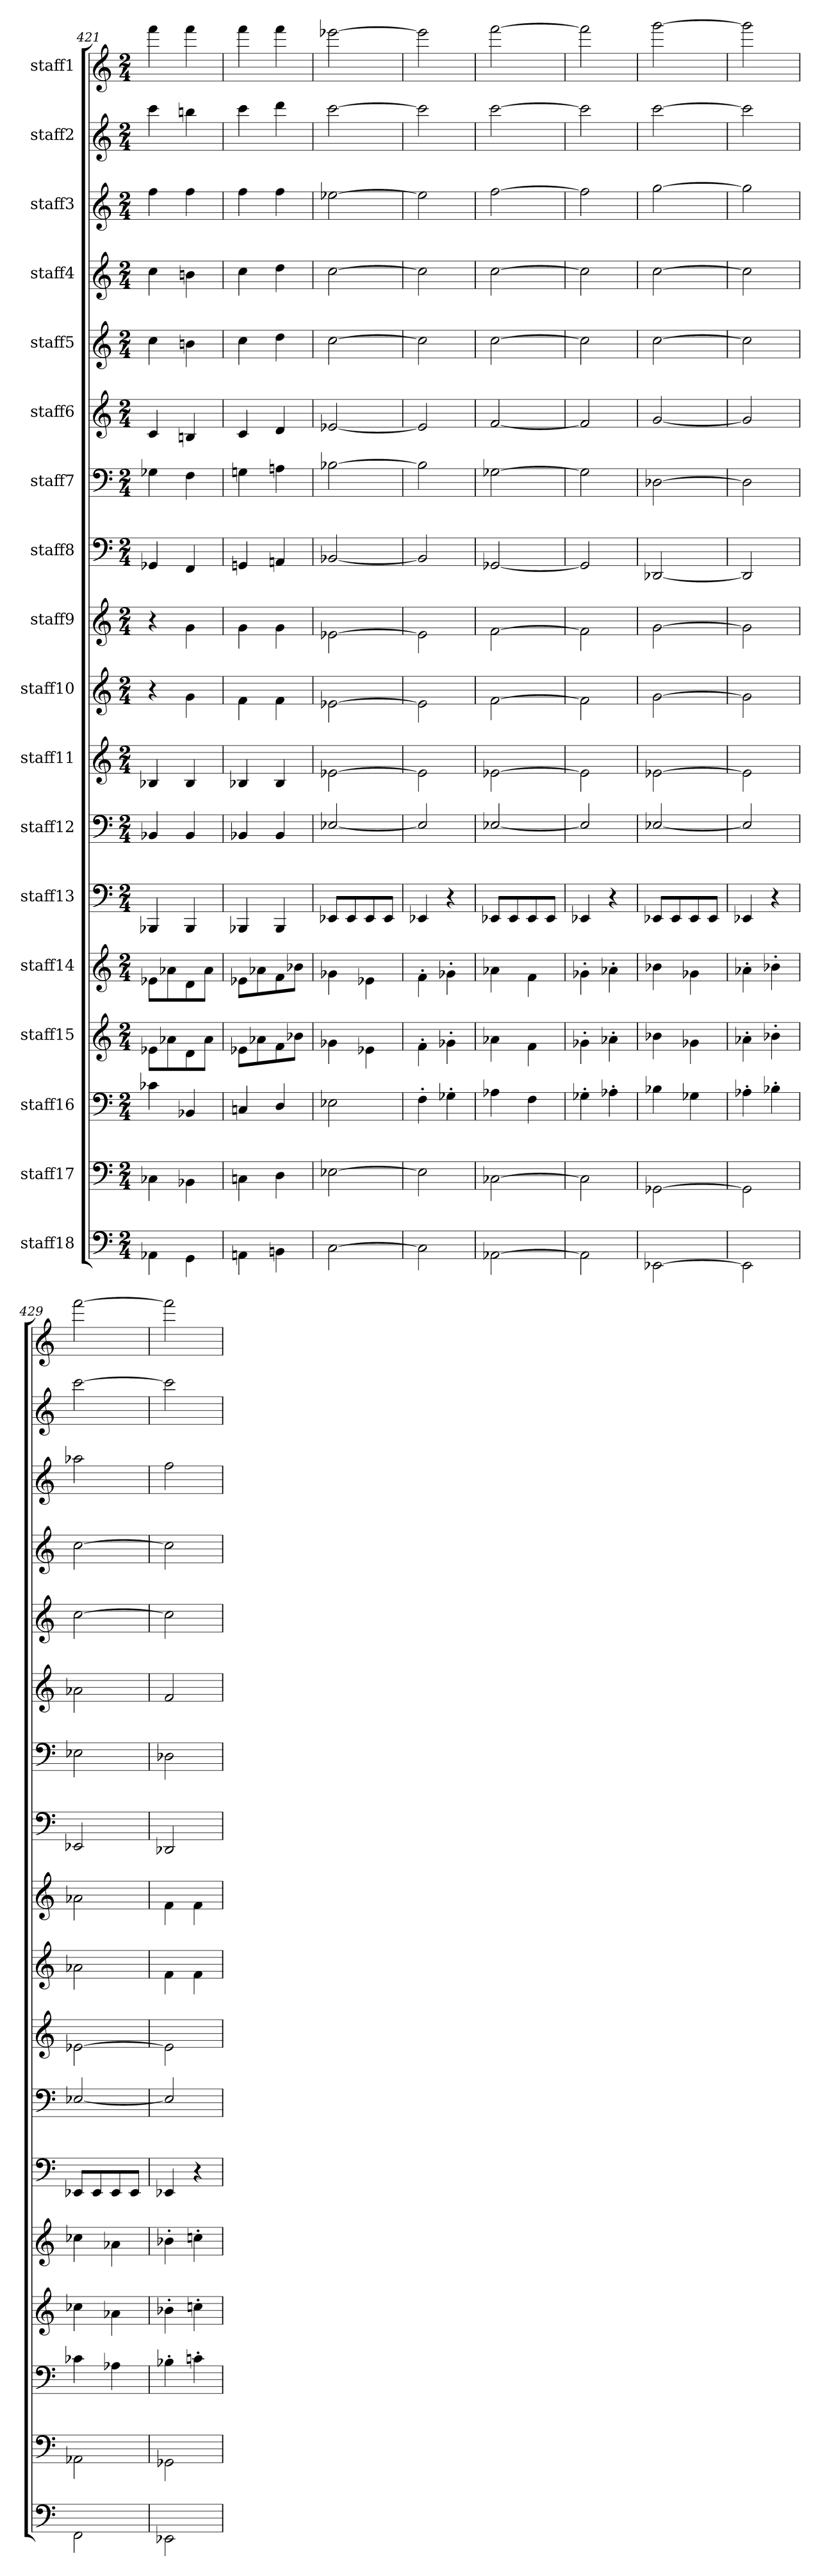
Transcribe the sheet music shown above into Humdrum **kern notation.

**kern	**kern	**kern	**kern	**kern	**kern	**kern	**kern	**kern	**kern	**kern	**kern	**kern	**kern	**kern	**kern	**kern	**kern
*part18	*part17	*part16	*part15	*part14	*part13	*part12	*part11	*part10	*part9	*part8	*part7	*part6	*part5	*part4	*part3	*part2	*part1
*staff18	*staff17	*staff16	*staff15	*staff14	*staff13	*staff12	*staff11	*staff10	*staff9	*staff8	*staff7	*staff6	*staff5	*staff4	*staff3	*staff2	*staff1
*I"staff18	*I"staff17	*I"staff16	*I"staff15	*I"staff14	*I"staff13	*I"staff12	*I"staff11	*I"staff10	*I"staff9	*I"staff8	*I"staff7	*I"staff6	*I"staff5	*I"staff4	*I"staff3	*I"staff2	*I"staff1
*M2/4	*M2/4	*M2/4	*M2/4	*M2/4	*M2/4	*M2/4	*M2/4	*M2/4	*M2/4	*M2/4	*M2/4	*M2/4	*M2/4	*M2/4	*M2/4	*M2/4	*M2/4
=421	=421	=421	=421	=421	=421	=421	=421	=421	=421	=421	=421	=421	=421	=421	=421	=421	=421
4AA-\	4C-\	4c-\	8e-\L	8e-\L	4BBB-/	4BB-/	4B-/	4r	4r	4GG-/	4G-\	4c/	4cc\	4cc\	4ff\	4ccc\	4fff\
.	.	.	8a-\	8a-\	.	.	.	.	.	.	.	.	.	.	.	.	.
4GG\	4BB-\	4BB-/	8d\	8d\	4BBB-/	4BB-/	4B-/	4g\	4g\	4FF/	4F\	4Bn/	4bn\	4bn\	4ff\	4bbn\	4fff\
.	.	.	8a-\J	8a-\J	.	.	.	.	.	.	.	.	.	.	.	.	.
=422	=422	=422	=422	=422	=422	=422	=422	=422	=422	=422	=422	=422	=422	=422	=422	=422	=422
4AAn\	4Cn\	4Cn/	8e-\L	8e-\L	4BBB-/	4BB-/	4B-/	4f\	4g\	4GGn/	4Gn\	4c/	4cc\	4cc\	4ff\	4ccc\	4fff\
.	.	.	8a-\	8a-\	.	.	.	.	.	.	.	.	.	.	.	.	.
4BBn\	4D\	4D/	8f\	8f\	4BBB-/	4BB-/	4B-/	4f\	4g\	4AAn/	4An\	4d/	4dd\	4dd\	4ff\	4ddd\	4fff\
.	.	.	8b-\J	8b-\J	.	.	.	.	.	.	.	.	.	.	.	.	.
=423	=423	=423	=423	=423	=423	=423	=423	=423	=423	=423	=423	=423	=423	=423	=423	=423	=423
[2C\	[2E-\	2E-\	4g-\	4g-\	8EE-/L	[2E-/	[2e-\	[2e-\	[2e-\	[2BB-/	[2B-\	[2e-/	[2cc\	[2cc\	[2ee-\	[2ccc\	[2eee-\
.	.	.	.	.	8EE-/	.	.	.	.	.	.	.	.	.	.	.	.
.	.	.	4e-\	4e-\	8EE-/	.	.	.	.	.	.	.	.	.	.	.	.
.	.	.	.	.	8EE-/J	.	.	.	.	.	.	.	.	.	.	.	.
=424	=424	=424	=424	=424	=424	=424	=424	=424	=424	=424	=424	=424	=424	=424	=424	=424	=424
2C\]	2E-\]	4F'>\	4f'>\	4f'>\	4EE-/	2E-/]	2e-\]	2e-\]	2e-\]	2BB-/]	2B-\]	2e-/]	2cc\]	2cc\]	2ee-\]	2ccc\]	2eee-\]
.	.	4G-'>\	4g-'>\	4g-'>\	4r	.	.	.	.	.	.	.	.	.	.	.	.
=425	=425	=425	=425	=425	=425	=425	=425	=425	=425	=425	=425	=425	=425	=425	=425	=425	=425
[2AA-\	[2C-\	4A-\	4a-\	4a-\	8EE-/L	[2E-/	[2e-\	[2f\	[2f\	[2GG-/	[2G-\	[2f/	[2cc\	[2cc\	[2ff\	[2ccc\	[2fff\
.	.	.	.	.	8EE-/	.	.	.	.	.	.	.	.	.	.	.	.
.	.	4F\	4f\	4f\	8EE-/	.	.	.	.	.	.	.	.	.	.	.	.
.	.	.	.	.	8EE-/J	.	.	.	.	.	.	.	.	.	.	.	.
=426	=426	=426	=426	=426	=426	=426	=426	=426	=426	=426	=426	=426	=426	=426	=426	=426	=426
2AA-\]	2C-\]	4G-'>\	4g-'>\	4g-'>\	4EE-/	2E-/]	2e-\]	2f\]	2f\]	2GG-/]	2G-\]	2f/]	2cc\]	2cc\]	2ff\]	2ccc\]	2fff\]
.	.	4A-'>\	4a-'>\	4a-'>\	4r	.	.	.	.	.	.	.	.	.	.	.	.
=427	=427	=427	=427	=427	=427	=427	=427	=427	=427	=427	=427	=427	=427	=427	=427	=427	=427
[2EE-\	[2GG-\	4B-\	4b-\	4b-\	8EE-/L	[2E-/	[2e-\	[2g\	[2g\	[2DD-/	[2D-\	[2g/	[2cc\	[2cc\	[2gg\	[2ccc\	[2ggg\
.	.	.	.	.	8EE-/	.	.	.	.	.	.	.	.	.	.	.	.
.	.	4G-\	4g-\	4g-\	8EE-/	.	.	.	.	.	.	.	.	.	.	.	.
.	.	.	.	.	8EE-/J	.	.	.	.	.	.	.	.	.	.	.	.
=428	=428	=428	=428	=428	=428	=428	=428	=428	=428	=428	=428	=428	=428	=428	=428	=428	=428
2EE-\]	2GG-\]	4A-'>\	4a-'>\	4a-'>\	4EE-/	2E-/]	2e-\]	2g\]	2g\]	2DD-/]	2D-\]	2g/]	2cc\]	2cc\]	2gg\]	2ccc\]	2ggg\]
.	.	4B-'>\	4b-'>\	4b-'>\	4r	.	.	.	.	.	.	.	.	.	.	.	.
=429	=429	=429	=429	=429	=429	=429	=429	=429	=429	=429	=429	=429	=429	=429	=429	=429	=429
2FF\	2AA-\	4c-\	4cc-\	4cc-\	8EE-/L	[2E-/	[2e-\	2a-\	2a-\	2EE-/	2E-\	2a-\	[2cc\	[2cc\	2aa-\	[2ccc\	[2fff\
.	.	.	.	.	8EE-/	.	.	.	.	.	.	.	.	.	.	.	.
.	.	4A-\	4a-\	4a-\	8EE-/	.	.	.	.	.	.	.	.	.	.	.	.
.	.	.	.	.	8EE-/J	.	.	.	.	.	.	.	.	.	.	.	.
=430	=430	=430	=430	=430	=430	=430	=430	=430	=430	=430	=430	=430	=430	=430	=430	=430	=430
2EE-\	2GG-\	4B-'>\	4b-'>\	4b-'>\	4EE-/	2E-/]	2e-\]	4f\	4f\	2DD-/	2D-\	2f/	2cc\]	2cc\]	2ff\	2ccc\]	2fff\]
.	.	4cn'>\	4ccn'>\	4ccn'>\	4r	.	.	4f\	4f\	.	.	.	.	.	.	.	.
=	=	=	=	=	=	=	=	=	=	=	=	=	=	=	=	=	=
*-	*-	*-	*-	*-	*-	*-	*-	*-	*-	*-	*-	*-	*-	*-	*-	*-	*-
